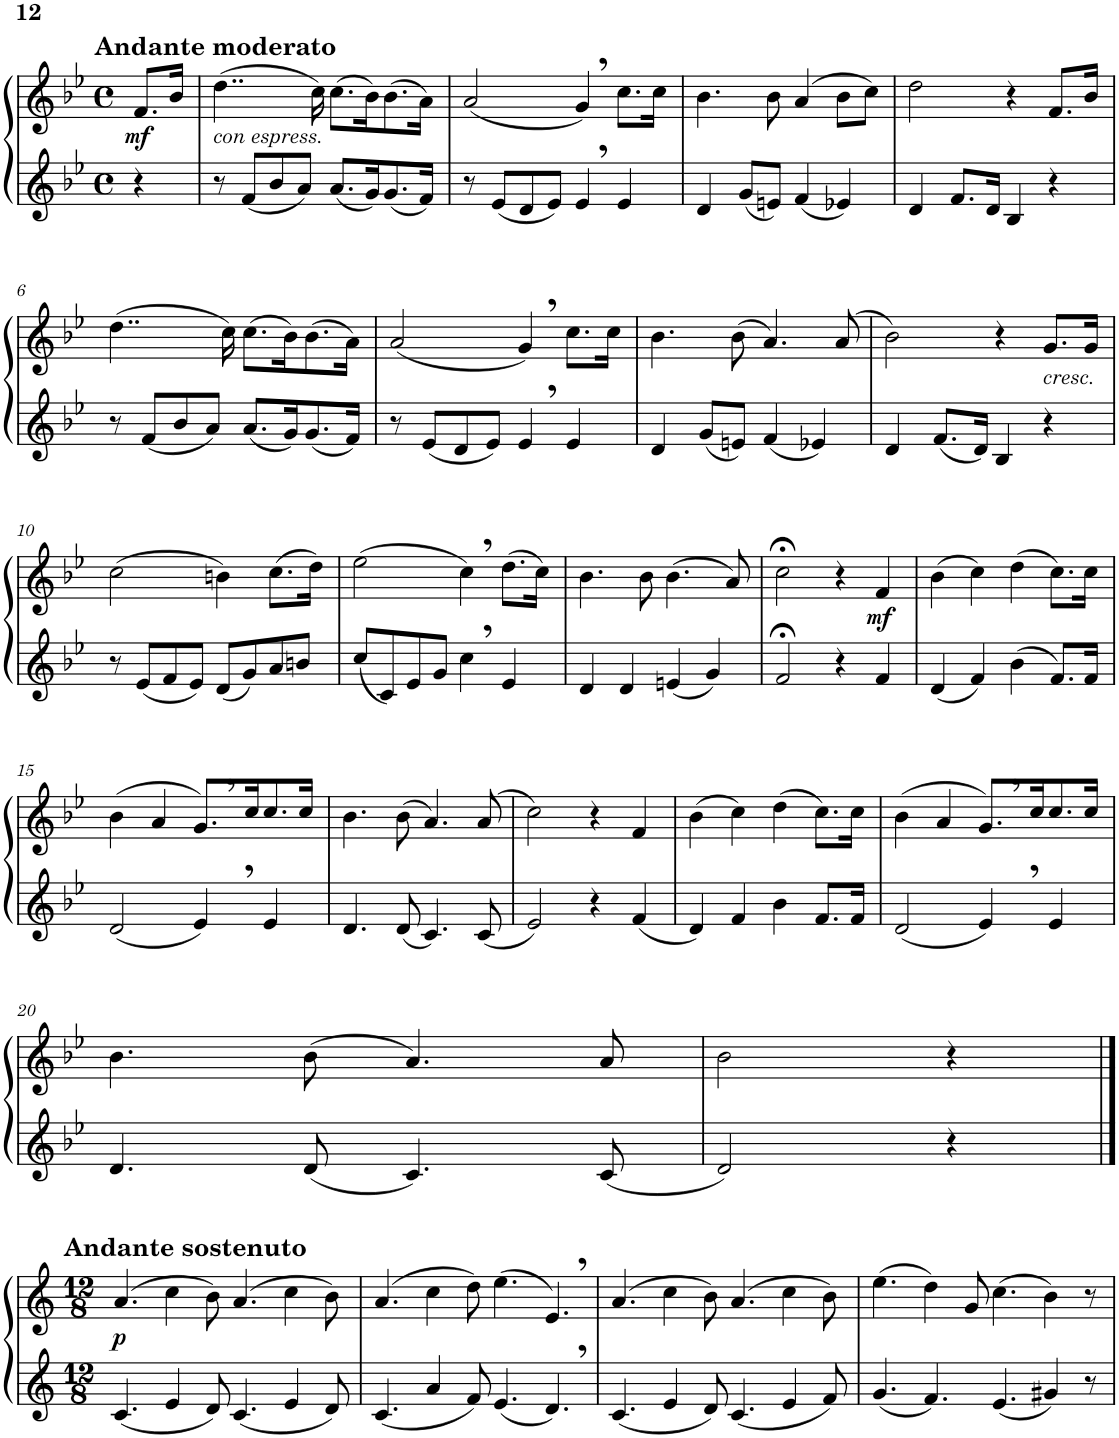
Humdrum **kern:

**kern	**kern	**dynam
*part2	*part1	*part1
*staff2	*staff1	*staff1
*I"Bb Trumpet	*I"Bb Trumpet	*
*I'Tpt	*I'Tpt	*
!!LO:PB:g=z
*clefG2	*clefG2	*
*Trd1c2	*Trd1c2	*
*k[b-e-]	*k[b-e-]	*
*M4/4	*M4/4	*
*met(c)	*met(c)	*
=1	=1	=1
!	!LO:TX:a:B:t=Andante moderato	!
!	!	!LO:DY:b
4r	8.f/L	mf
.	16b-/Jk	.
=2	=2	=2
!	!LO:TX:b:i:t=con espress.	!
8r	(4..dd\	.
(8f/L	.	.
8b-/	.	.
8a/J)	.	.
.	16cc\)	.
(8.a/L	(8.cc\L	.
16g/K)	16b-\K)	.
(8.g/	(8.b-\	.
16f/Jk)	16a\Jk)	.
=3	=3	=3
8r	(2a/	.
(8e-/L	.	.
8d/	.	.
8e-/J)	.	.
4e-,/	4g,/)	.
4e-/	8.cc\L	.
.	16cc\Jk	.
=4	=4	=4
4d/	4.b-\	.
(8g/L	.	.
8en/J)	8b-\	.
(4f/	(4a/	.
4e-X/)	8b-\L	.
.	8cc\J)	.
=5	=5	=5
4d/	2dd\	.
8.f/L	.	.
16d/Jk	.	.
4B-/	4r	.
4r	8.f/L	.
.	16b-/Jk	.
!!LO:LB:g=z
=6	=6	=6
8r	(4..dd\	.
(8f/L	.	.
8b-/	.	.
8a/J)	.	.
.	16cc\)	.
(8.a/L	(8.cc\L	.
16g/K)	16b-\K)	.
(8.g/	(8.b-\	.
16f/Jk)	16a\Jk)	.
=7	=7	=7
8r	(2a/	.
(8e-/L	.	.
8d/	.	.
8e-/J)	.	.
4e-,/	4g,/)	.
4e-/	8.cc\L	.
.	16cc\Jk	.
=8	=8	=8
4d/	4.b-\	.
(8g/L	.	.
8en/J)	(8b-\	.
(4f/	4.a/)	.
4e-X/)	.	.
.	(8a/	.
=9	=9	=9
4d/	2b-\)	.
(8.f/L	.	.
16d/Jk)	.	.
4B-/	4r	.
!	!LO:TX:b:i:t=cresc.	!
4r	8.g/L	.
.	16g/Jk	.
!!LO:LB:g=z
=10	=10	=10
8r	(2cc\	.
(8e-/L	.	.
8f/	.	.
8e-/J)	.	.
(8d/L	4bn\)	.
8g/)	.	.
8a/	(8.cc\L	.
8bn/J	.	.
.	16dd\Jk)	.
=11	=11	=11
(8cc/L	(2ee-\	.
8c/)	.	.
8e-/	.	.
8g/J	.	.
4cc,\	4cc,\)	.
4e-/	(8.dd\L	.
.	16cc\Jk)	.
=12	=12	=12
4d/	4.b-\	.
4d/	.	.
.	8b-\	.
(4en/	(4.b-\	.
4g/)	.	.
.	8a/)	.
=13	=13	=13
2f;</	2cc;<\	.
4r	4r	.
!	!	!LO:DY:b
4f/	4f/	mf
=14	=14	=14
(4d/	(4b-\	.
4f/)	4cc\)	.
(4b-\	(4dd\	.
8.f/L)	8.cc\L)	.
16f/Jk	16cc\Jk	.
!!LO:LB:g=z
=15	=15	=15
(2d/	(4b-\	.
.	4a/	.
4e-,/)	8.g,/L)	.
.	16cc/K	.
4e-/	8.cc/	.
.	16cc/Jk	.
=16	=16	=16
4.d/	4.b-\	.
(8d/	(8b-\	.
4.c/)	4.a/)	.
(8c/	(8a/	.
=17	=17	=17
2e-/)	2cc\)	.
4r	4r	.
(4f/	4f/	.
=18	=18	=18
4d/)	(4b-\	.
4f/	4cc\)	.
4b-\	(4dd\	.
8.f/L	8.cc\L)	.
16f/Jk	16cc\Jk	.
=19	=19	=19
(2d/	(4b-\	.
.	4a/	.
4e-,/)	8.g,/L)	.
.	16cc/K	.
4e-/	8.cc/	.
.	16cc/Jk	.
!!LO:LB:g=z
=20	=20	=20
4.d/	4.b-\	.
(8d/	(8b-\	.
4.c/)	4.a/)	.
(8c/	8a/	.
=21	=21	=21
2d/)	2b-\	.
4r	4r	.
!!LO:LB:g=z
==1	==1	==1
*k[]	*k[]	*
*M12/8	*M12/8	*
!	!LO:TX:a:B:t=Andante sostenuto	!
!	!	!LO:DY:b
(4.c/	(4.a/	p
4e/	4cc\	.
8d/)	8b\)	.
(4.c/	(4.a/	.
4e/	4cc\	.
8d/)	8b\)	.
=2	=2	=2
(4.c/	(4.a/	.
4a/	4cc\	.
8f/)	8dd\)	.
(4.e/	(4.ee\	.
4.d,/)	4.e,/)	.
=3	=3	=3
(4.c/	(4.a/	.
4e/	4cc\	.
8d/)	8b\)	.
(4.c/	(4.a/	.
4e/	4cc\	.
8f/)	8b\)	.
=4	=4	=4
(4.g/	(4.ee\	.
4.f/)	4dd\)	.
.	8g/	.
(4.e/	(4.cc\	.
4g#X/)	4b\)	.
8r	8r	.
=	=	=
*-	*-	*-
